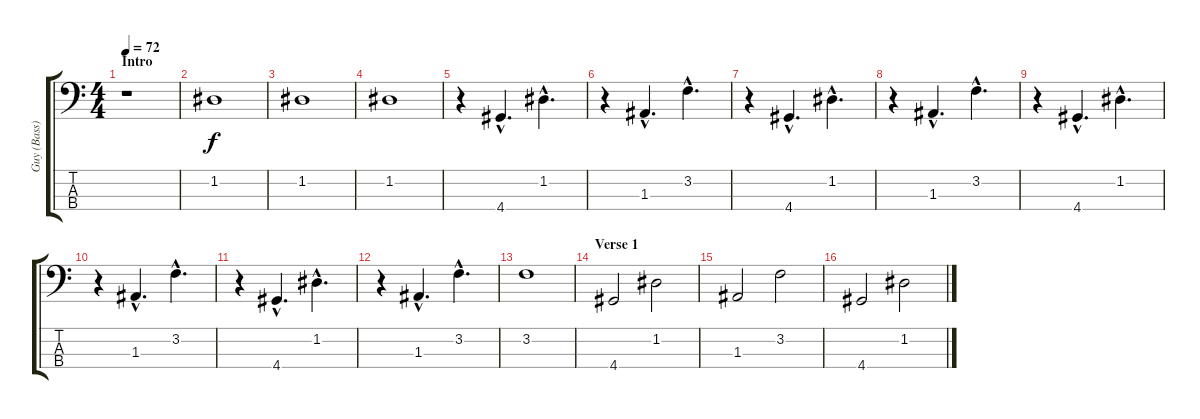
\track ("Guy (Bass)" "Guy (Bass)") {instrument electricbassfinger}
\staff {score tabs}
\tuning (G2 D2 A1 E1) {hide}
\ts (4 4)
\section ("" "Intro")
\tempo 72
\clef f4
\ks c
r.1{dy f instrument electricbassfinger} |
1.2.1 |
1.2.1 |
1.2.1 |
r.4 4.4{hac}.4{d} 1.2{hac}.4{d} |
r.4 1.3{hac}.4{d} 3.2{hac}.4{d} |
r.4 4.4{hac}.4{d} 1.2{hac}.4{d} |
r.4 1.3{hac}.4{d} 3.2{hac}.4{d} |
r.4 4.4{hac}.4{d} 1.2{hac}.4{d} |
r.4 1.3{hac}.4{d} 3.2{hac}.4{d} |
r.4 4.4{hac}.4{d} 1.2{hac}.4{d} |
r.4 1.3{hac}.4{d} 3.2{hac}.4{d} |
3.2.1 |
\section ("" "Verse 1")
4.4.2 1.2.2 |
1.3.2 3.2.2 |
4.4.2 1.2.2
